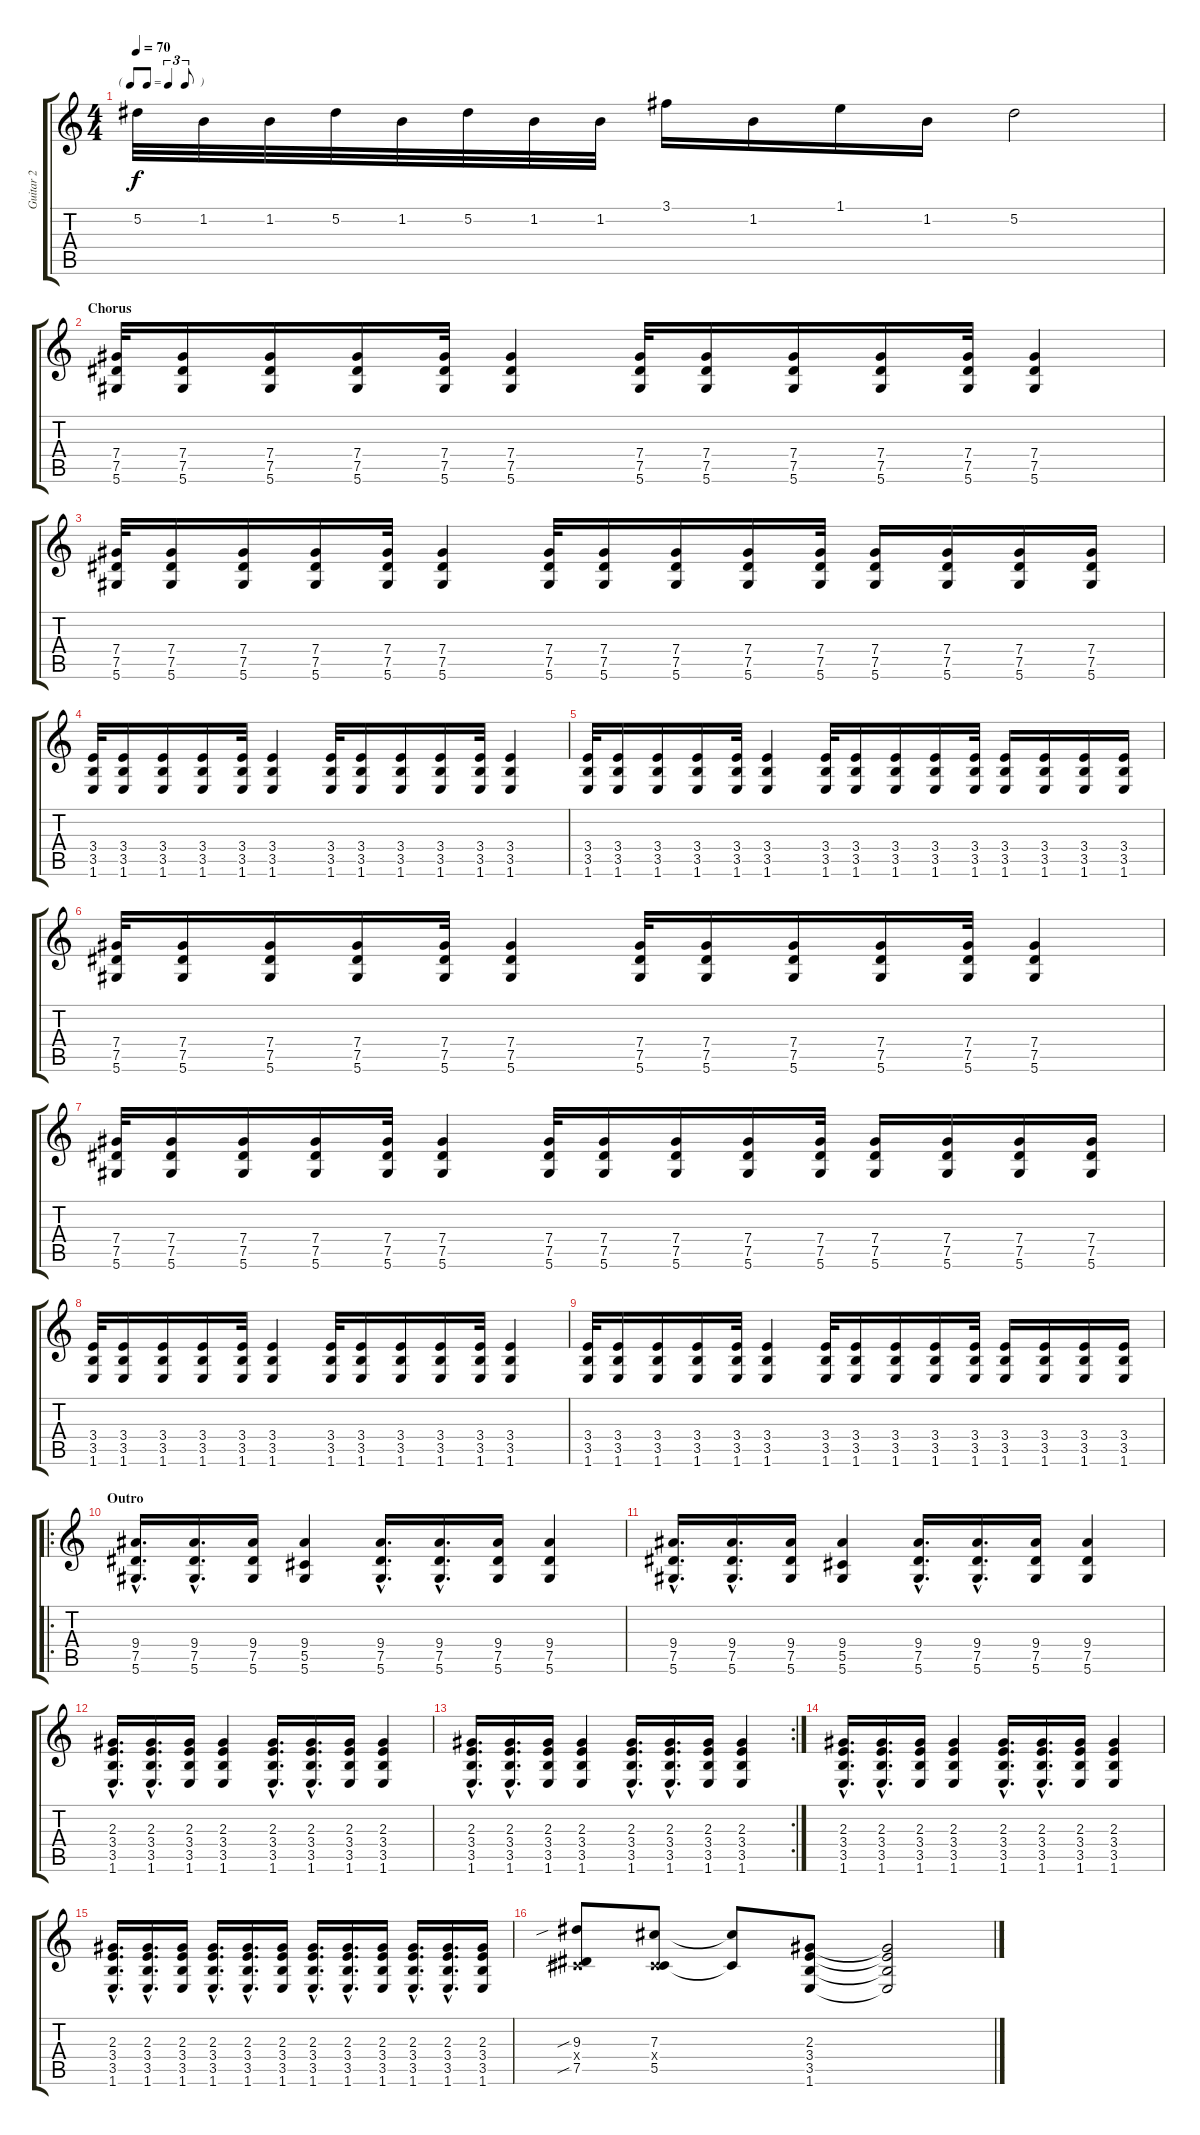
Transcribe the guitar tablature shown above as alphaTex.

\track ("Guitar 2" "Guitar 2") {instrument distortionguitar}
\staff {score tabs}
\tuning (Eb4 Bb3 Gb3 Db3 Ab2 Eb2) {hide}
\ts (4 4)
\tf triplet8th
\tempo 70
\clef g2
\ks c
5.2.32{dy f} 1.2.32 1.2.32 5.2.32 1.2.32 5.2.32 1.2.32 1.2.32 3.1.16 1.2.16 1.1.16 1.2.16 5.2.2 |
\section ("" "Chorus ")
(7.4 7.5 5.6).32 (7.4 7.5 5.6).16 (7.4 7.5 5.6).16 (7.4 7.5 5.6).16 (7.4 7.5 5.6).32 (7.4 7.5 5.6).4 (7.4 7.5 5.6).32 (7.4 7.5 5.6).16 (7.4 7.5 5.6).16 (7.4 7.5 5.6).16 (7.4 7.5 5.6).32 (7.4 7.5 5.6).4 |
(7.4 7.5 5.6).32 (7.4 7.5 5.6).16 (7.4 7.5 5.6).16 (7.4 7.5 5.6).16 (7.4 7.5 5.6).32 (7.4 7.5 5.6).4 (7.4 7.5 5.6).32 (7.4 7.5 5.6).16 (7.4 7.5 5.6).16 (7.4 7.5 5.6).16 (7.4 7.5 5.6).32 (7.4 7.5 5.6).16 (7.4 7.5 5.6).16 (7.4 7.5 5.6).16 (7.4 7.5 5.6).16 |
(3.4 3.5 1.6).32 (3.4 3.5 1.6).16 (3.4 3.5 1.6).16 (3.4 3.5 1.6).16 (3.4 3.5 1.6).32 (3.4 3.5 1.6).4 (3.4 3.5 1.6).32 (3.4 3.5 1.6).16 (3.4 3.5 1.6).16 (3.4 3.5 1.6).16 (3.4 3.5 1.6).32 (3.4 3.5 1.6).4 |
(3.4 3.5 1.6).32 (3.4 3.5 1.6).16 (3.4 3.5 1.6).16 (3.4 3.5 1.6).16 (3.4 3.5 1.6).32 (3.4 3.5 1.6).4 (3.4 3.5 1.6).32 (3.4 3.5 1.6).16 (3.4 3.5 1.6).16 (3.4 3.5 1.6).16 (3.4 3.5 1.6).32 (3.4 3.5 1.6).16 (3.4 3.5 1.6).16 (3.4 3.5 1.6).16 (3.4 3.5 1.6).16 |
(7.4 7.5 5.6).32 (7.4 7.5 5.6).16 (7.4 7.5 5.6).16 (7.4 7.5 5.6).16 (7.4 7.5 5.6).32 (7.4 7.5 5.6).4 (7.4 7.5 5.6).32 (7.4 7.5 5.6).16 (7.4 7.5 5.6).16 (7.4 7.5 5.6).16 (7.4 7.5 5.6).32 (7.4 7.5 5.6).4 |
(7.4 7.5 5.6).32 (7.4 7.5 5.6).16 (7.4 7.5 5.6).16 (7.4 7.5 5.6).16 (7.4 7.5 5.6).32 (7.4 7.5 5.6).4 (7.4 7.5 5.6).32 (7.4 7.5 5.6).16 (7.4 7.5 5.6).16 (7.4 7.5 5.6).16 (7.4 7.5 5.6).32 (7.4 7.5 5.6).16 (7.4 7.5 5.6).16 (7.4 7.5 5.6).16 (7.4 7.5 5.6).16 |
(3.4 3.5 1.6).32 (3.4 3.5 1.6).16 (3.4 3.5 1.6).16 (3.4 3.5 1.6).16 (3.4 3.5 1.6).32 (3.4 3.5 1.6).4 (3.4 3.5 1.6).32 (3.4 3.5 1.6).16 (3.4 3.5 1.6).16 (3.4 3.5 1.6).16 (3.4 3.5 1.6).32 (3.4 3.5 1.6).4 |
(3.4 3.5 1.6).32 (3.4 3.5 1.6).16 (3.4 3.5 1.6).16 (3.4 3.5 1.6).16 (3.4 3.5 1.6).32 (3.4 3.5 1.6).4 (3.4 3.5 1.6).32 (3.4 3.5 1.6).16 (3.4 3.5 1.6).16 (3.4 3.5 1.6).16 (3.4 3.5 1.6).32 (3.4 3.5 1.6).16 (3.4 3.5 1.6).16 (3.4 3.5 1.6).16 (3.4 3.5 1.6).16 |
\ro
\section ("" "Outro")
(9.4{hac} 7.5{hac} 5.6{hac}).16{d} (9.4{hac} 7.5{hac} 5.6{hac}).16{d} (9.4 7.5 5.6).16 (9.4 5.5 5.6).4 (9.4{hac} 7.5{hac} 5.6{hac}).16{d} (9.4{hac} 7.5{hac} 5.6{hac}).16{d} (9.4 7.5 5.6).16 (9.4 7.5 5.6).4 |
(9.4{hac} 7.5{hac} 5.6{hac}).16{d} (9.4{hac} 7.5{hac} 5.6{hac}).16{d} (9.4 7.5 5.6).16 (9.4 5.5 5.6).4 (9.4{hac} 7.5{hac} 5.6{hac}).16{d} (9.4{hac} 7.5{hac} 5.6{hac}).16{d} (9.4 7.5 5.6).16 (9.4 7.5 5.6).4 |
(2.3{hac} 3.4{hac} 3.5{hac} 1.6{hac}).16{d} (2.3{hac} 3.4{hac} 3.5{hac} 1.6{hac}).16{d} (2.3 3.4 3.5 1.6).16 (2.3 3.4 3.5 1.6).4 (2.3{hac} 3.4{hac} 3.5{hac} 1.6{hac}).16{d} (2.3{hac} 3.4{hac} 3.5{hac} 1.6{hac}).16{d} (2.3 3.4 3.5 1.6).16 (2.3 3.4 3.5 1.6).4 |
\rc 2
(2.3{hac} 3.4{hac} 3.5{hac} 1.6{hac}).16{d} (2.3{hac} 3.4{hac} 3.5{hac} 1.6{hac}).16{d} (2.3 3.4 3.5 1.6).16 (2.3 3.4 3.5 1.6).4 (2.3{hac} 3.4{hac} 3.5{hac} 1.6{hac}).16{d} (2.3{hac} 3.4{hac} 3.5{hac} 1.6{hac}).16{d} (2.3 3.4 3.5 1.6).16 (2.3 3.4 3.5 1.6).4 |
(2.3{hac} 3.4{hac} 3.5{hac} 1.6{hac}).16{d} (2.3{hac} 3.4{hac} 3.5{hac} 1.6{hac}).16{d} (2.3 3.4 3.5 1.6).16 (2.3 3.4 3.5 1.6).4 (2.3{hac} 3.4{hac} 3.5{hac} 1.6{hac}).16{d} (2.3{hac} 3.4{hac} 3.5{hac} 1.6{hac}).16{d} (2.3 3.4 3.5 1.6).16 (2.3 3.4 3.5 1.6).4 |
(2.3{hac} 3.4{hac} 3.5{hac} 1.6{hac}).16{d} (2.3{hac} 3.4{hac} 3.5{hac} 1.6{hac}).16{d} (2.3 3.4 3.5 1.6).16 (2.3{hac} 3.4{hac} 3.5{hac} 1.6{hac}).16{d} (2.3{hac} 3.4{hac} 3.5{hac} 1.6{hac}).16{d} (2.3 3.4 3.5 1.6).16 (2.3{hac} 3.4{hac} 3.5{hac} 1.6{hac}).16{d} (2.3{hac} 3.4{hac} 3.5{hac} 1.6{hac}).16{d} (2.3 3.4 3.5 1.6).16 (2.3{hac} 3.4{hac} 3.5{hac} 1.6{hac}).16{d} (2.3{hac} 3.4{hac} 3.5{hac} 1.6{hac}).16{d} (2.3 3.4 3.5 1.6).16 |
(9.3{sib} 0.4{x} 7.5{sib}).8 (7.3 0.4{x} 5.5).8 (7.3{t} 5.5{t}).8 (2.3 3.4 3.5 1.6).8 (2.3{t} 3.4{t} 3.5{t} 1.6{t}).2
